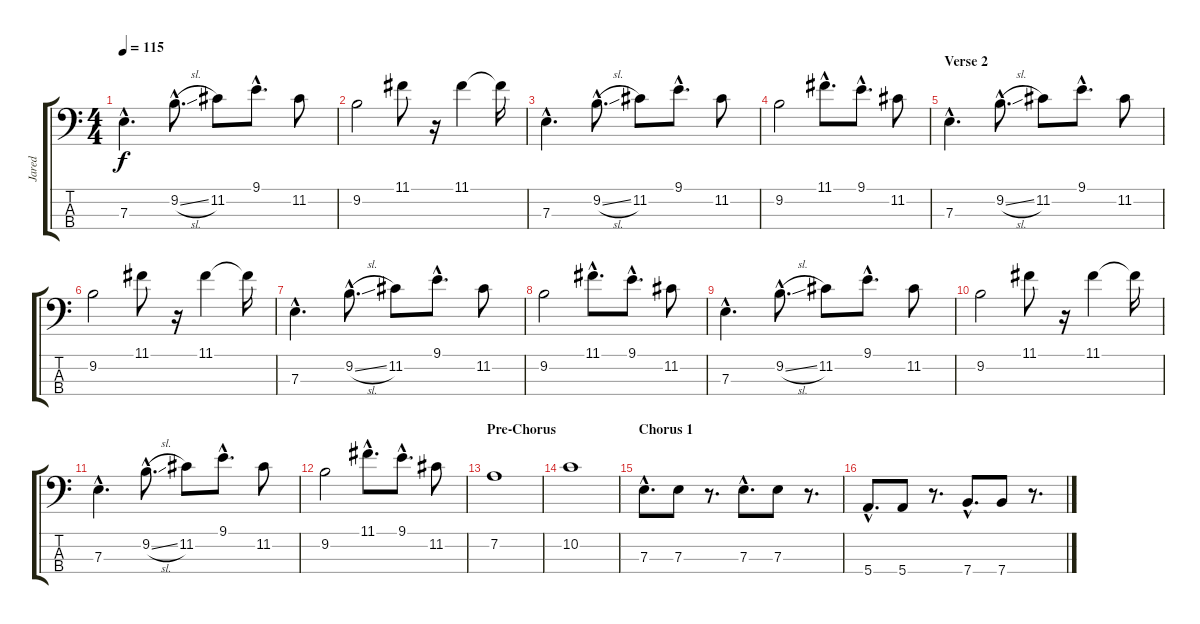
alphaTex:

\track ("Jared" "Jared") {instrument electricbassfinger}
\staff {score tabs}
\tuning (G2 D2 A1 E1) {hide}
\ts (4 4)
\tempo 115
\clef f4
\ks c
7.3{hac}.4{d dy f} 9.2{sl hac}.8{d} 11.2.8 9.1{hac}.8{d} 11.2.8 |
9.2.2 11.1.8 r.16 11.1.4 11.1{t}.16 |
7.3{hac}.4{d} 9.2{sl hac}.8{d} 11.2.8 9.1{hac}.8{d} 11.2.8 |
9.2.2 11.1{hac}.8{d} 9.1{hac}.8{d} 11.2.8 |
\section ("" "Verse 2")
7.3{hac}.4{d} 9.2{sl hac}.8{d} 11.2.8 9.1{hac}.8{d} 11.2.8 |
9.2.2 11.1.8 r.16 11.1.4 11.1{t}.16 |
7.3{hac}.4{d} 9.2{sl hac}.8{d} 11.2.8 9.1{hac}.8{d} 11.2.8 |
9.2.2 11.1{hac}.8{d} 9.1{hac}.8{d} 11.2.8 |
7.3{hac}.4{d} 9.2{sl hac}.8{d} 11.2.8 9.1{hac}.8{d} 11.2.8 |
9.2.2 11.1.8 r.16 11.1.4 11.1{t}.16 |
7.3{hac}.4{d} 9.2{sl hac}.8{d} 11.2.8 9.1{hac}.8{d} 11.2.8 |
9.2.2 11.1{hac}.8{d} 9.1{hac}.8{d} 11.2.8 |
\section ("" "Pre-Chorus")
7.2.1 |
10.2.1 |
\section ("" "Chorus 1")
7.3{hac}.8{d} 7.3.8 r.8{d} 7.3{hac}.8{d} 7.3.8 r.8{d} |
5.4{hac}.8{d} 5.4.8 r.8{d} 7.4{hac}.8{d} 7.4.8 r.8{d}
